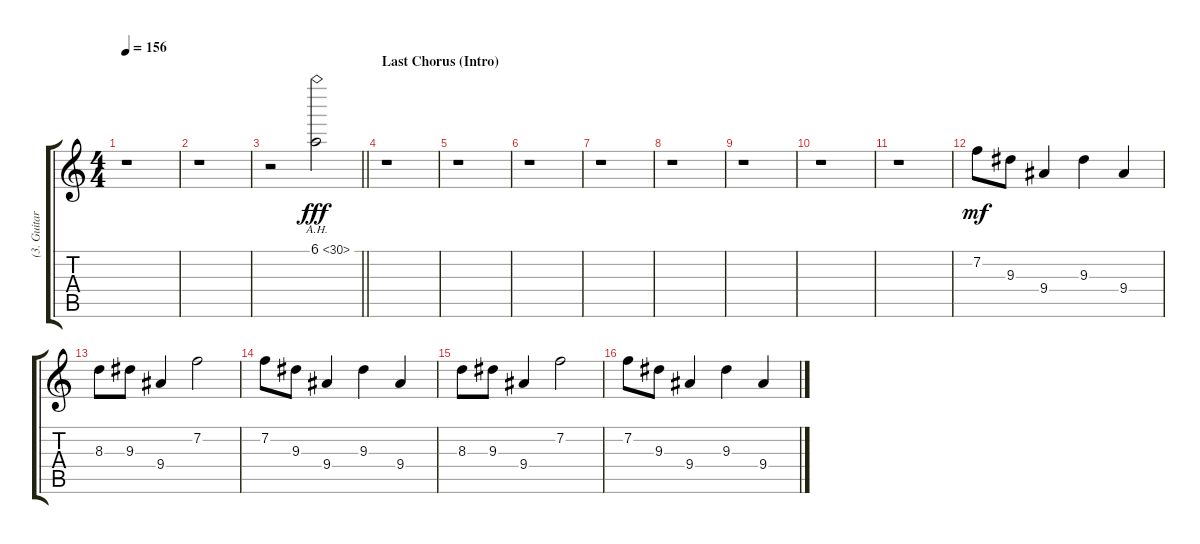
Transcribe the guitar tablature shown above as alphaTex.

\track ("(3. Guitar)" "(3. Guitar") {instrument distortionguitar}
\staff {score tabs}
\tuning (Eb4 Bb3 Gb3 Db3 Ab2 Eb2) {hide}
\ts (4 4)
\tempo 156
\clef g2
\ks c
r.1{dy f} |
r.1 |
\barLineRight lightlight
r.2 6.1{ah 24}.2{dy fff volume 16 instrument distortionguitar} |
\section ("" "Last Chorus (Intro)")
r.1 |
r.1 |
r.1 |
r.1 |
r.1 |
r.1 |
r.1 |
r.1 |
7.2.8{dy mf} 9.3.8 9.4.4 9.3.4 9.4.4 |
8.3.8 9.3.8 9.4.4 7.2.2 |
7.2.8 9.3.8 9.4.4 9.3.4 9.4.4 |
8.3.8 9.3.8 9.4.4 7.2.2 |
7.2.8 9.3.8 9.4.4 9.3.4 9.4.4
